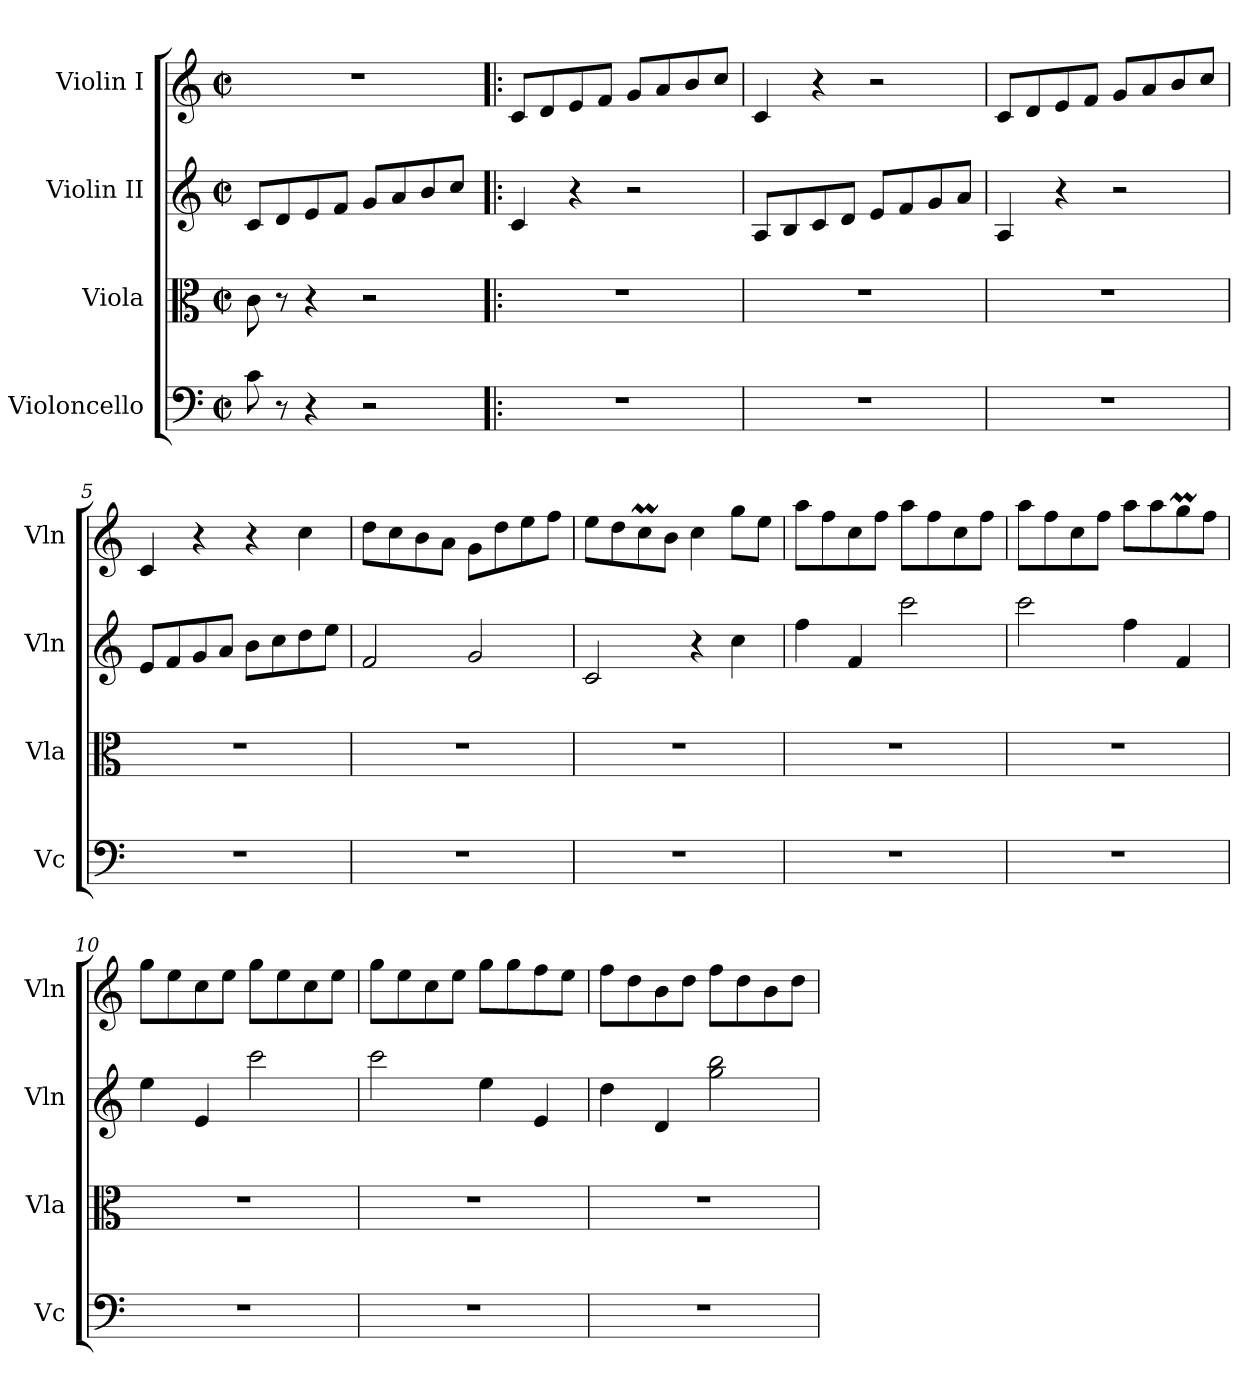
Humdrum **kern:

**kern	**kern	**kern	**kern
*part4	*part3	*part2	*part1
*staff4	*staff3	*staff2	*staff1
*I"Violoncello	*I"Viola	*I"Violin II	*I"Violin I
*I'Vc	*I'Vla	*I'Vln	*I'Vln
*clefF4	*clefC3	*clefG2	*clefG2
*k[]	*k[]	*k[]	*k[]
*M2/2	*M2/2	*M2/2	*M2/2
*met(c|)	*met(c|)	*met(c|)	*met(c|)
*MM160	*MM160	*MM160	*MM160
=1	=1	=1	=1
8c\	8c\	8c/L	1r
8r	8r	8d/	.
4r	4r	8e/	.
.	.	8f/J	.
2r	2r	8g/L	.
.	.	8a/	.
.	.	8b/	.
.	.	8cc/J	.
=2!|:	=2!|:	=2!|:	=2!|:
1r	1r	4c/	8c/L
.	.	.	8d/
.	.	4r	8e/
.	.	.	8f/J
.	.	2r	8g/L
.	.	.	8a/
.	.	.	8b/
.	.	.	8cc/J
=3	=3	=3	=3
1r	1r	8A/L	4c/
.	.	8B/	.
.	.	8c/	4r
.	.	8d/J	.
.	.	8e/L	2r
.	.	8f/	.
.	.	8g/	.
.	.	8a/J	.
=4	=4	=4	=4
1r	1r	4A/	8c/L
.	.	.	8d/
.	.	4r	8e/
.	.	.	8f/J
.	.	2r	8g/L
.	.	.	8a/
.	.	.	8b/
.	.	.	8cc/J
!!LO:LB:g=z
=5	=5	=5	=5
1r	1r	8e/L	4c/
.	.	8f/	.
.	.	8g/	4r
.	.	8a/J	.
.	.	8b\L	4r
.	.	8cc\	.
.	.	8dd\	4cc\
.	.	8ee\J	.
=6	=6	=6	=6
1r	1r	2f/	8dd\L
.	.	.	8cc\
.	.	.	8b\
.	.	.	8a\J
.	.	2g/	8g\L
.	.	.	8dd\
.	.	.	8ee\
.	.	.	8ff\J
=7	=7	=7	=7
1r	1r	2c/	8ee\L
.	.	.	8dd\
.	.	.	8ccM\
.	.	.	8b\J
.	.	4r	4cc\
.	.	4cc\	8gg\L
.	.	.	8ee\J
=8	=8	=8	=8
1r	1r	4ff\	8aa\L
.	.	.	8ff\
.	.	4f/	8cc\
.	.	.	8ff\J
.	.	2ccc\	8aa\L
.	.	.	8ff\
.	.	.	8cc\
.	.	.	8ff\J
=9	=9	=9	=9
1r	1r	2ccc\	8aa\L
.	.	.	8ff\
.	.	.	8cc\
.	.	.	8ff\J
.	.	4ff\	8aa\L
.	.	.	8aa\
.	.	4f/	8ggM\
.	.	.	8ff\J
!!LO:LB:g=z
=10	=10	=10	=10
1r	1r	4ee\	8gg\L
.	.	.	8ee\
.	.	4e/	8cc\
.	.	.	8ee\J
.	.	2ccc\	8gg\L
.	.	.	8ee\
.	.	.	8cc\
.	.	.	8ee\J
=11	=11	=11	=11
1r	1r	2ccc\	8gg\L
.	.	.	8ee\
.	.	.	8cc\
.	.	.	8ee\J
.	.	4ee\	8gg\L
.	.	.	8gg\
.	.	4e/	8ff\
.	.	.	8ee\J
=12	=12	=12	=12
1r	1r	4dd\	8ff\L
.	.	.	8dd\
.	.	4d/	8b\
.	.	.	8dd\J
.	.	2gg\ 2bb\	8ff\L
.	.	.	8dd\
.	.	.	8b\
.	.	.	8dd\J
=	=	=	=
*-	*-	*-	*-
